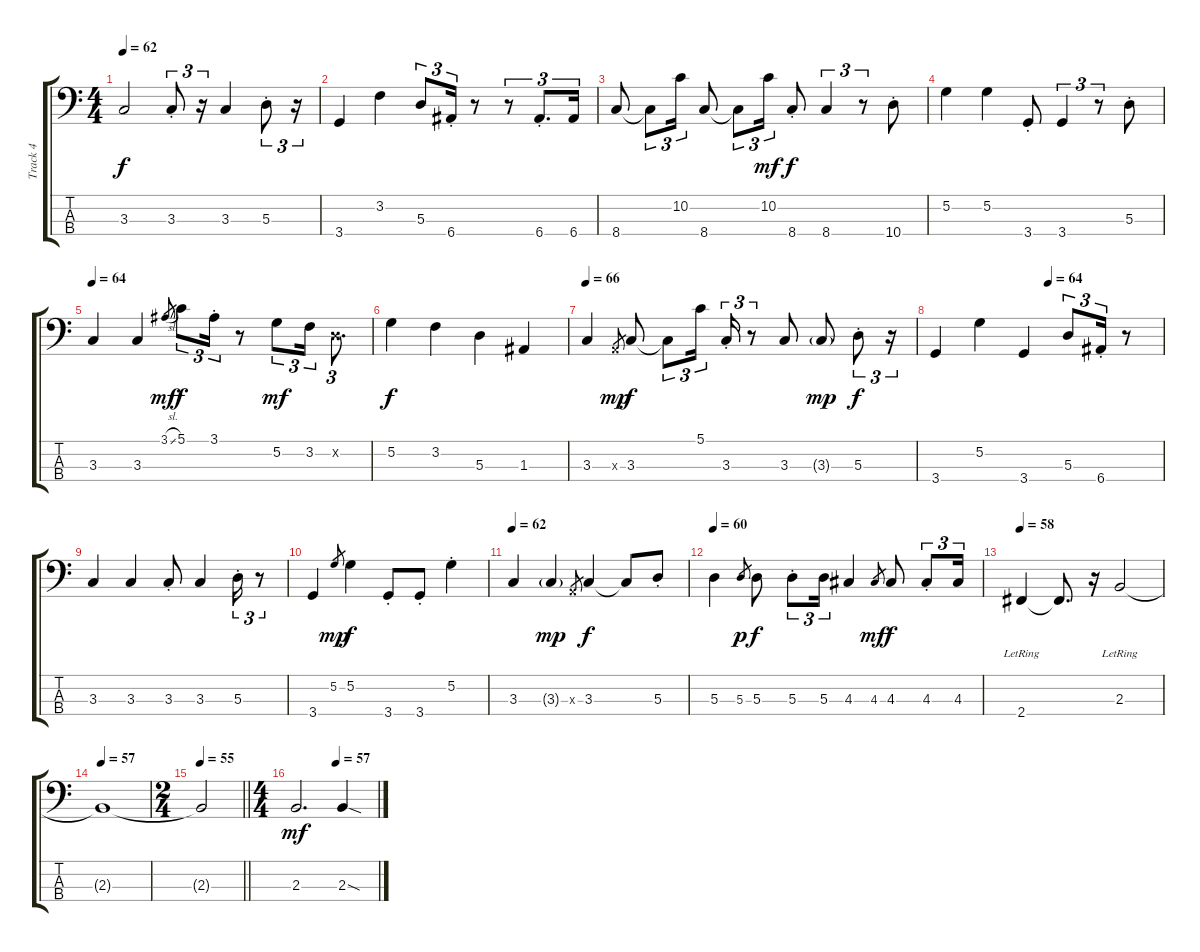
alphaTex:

\track ("Track 4" "Track 4") {instrument electricbassfinger}
\staff {score tabs}
\tuning (G2 D2 A1 E1) {hide}
\ts (4 4)
\tempo 62
\clef f4
\ks c
3.3.2{dy f} 3.3{st}.8{tu (3 2)} r.16{tu (3 2)} 3.3.4 5.3{st}.8{tu (3 2)} r.16{tu (3 2)} |
3.4.4 3.2.4 5.3.8{tu (3 2)} 6.4{st}.16{tu (3 2)} r.8 r.8{tu (3 2)} 6.4{st}.8{d tu (3 2)} 6.4.16{tu (3 2)} |
8.4.8 8.4{t}.8{tu (3 2)} 10.2.16{tu (3 2)} 8.4.8 8.4{t}.8{tu (3 2)} 10.2.16{tu (3 2) dy mf} 8.4{st}.8{dy f} 8.4.4{tu (3 2)} r.8{tu (3 2)} 10.4{st}.8 |
5.2.4 5.2.4 3.4{st}.8 3.4.4{tu (3 2)} r.8{tu (3 2)} 5.3{st}.8 |
\tempo 64
3.3.4 3.3.4 3.1{sl}.8{gr dy mf} 5.1.8{tu (3 2) dy f} 3.1{st}.16{tu (3 2)} r.8 5.2.8{tu (3 2) dy mf} 3.2.16{tu (3 2)} 0.2{x}.8{d tu (3 2)} |
5.2.4{dy f} 3.2.4 5.3.4 1.3.4 |
\tempo 66
3.3.4 0.3{x}.8{gr dy mp} 3.3.8{dy f} 3.3{t}.8{tu (3 2)} 5.1.16{tu (3 2)} 3.3{st}.16{tu (3 2)} r.8{tu (3 2)} 3.3.8 3.3{g}.8{dy mp} 5.3{st}.8{tu (3 2) dy f} r.16{tu (3 2)} |
\tempo (64 0.5)
3.4.4 5.2.4 3.4.4 5.3.8{tu (3 2)} 6.4{st}.16{tu (3 2)} r.8 |
3.3.4 3.3.4 3.3{st}.8 3.3.4 5.3{st}.16{tu (3 2)} r.8{tu (3 2)} |
3.4.4 5.2.8{gr dy mp} 5.2.4{dy f} 3.4{st}.8 3.4{st}.8 5.2{st}.4 |
\tempo 62
3.3.4 3.3{g}.4{dy mp} 0.3{x}.8{gr} 3.3.4{dy f} 3.3{t}.8 5.3{st}.8 |
\tempo 60
5.3.4 5.3.8{gr dy p} 5.3.8{dy f} 5.3{st}.8{tu (3 2)} 5.3.16{tu (3 2)} 4.3.4 4.3.8{gr dy mf} 4.3.8{dy f} 4.3{st}.8{tu (3 2)} 4.3.16{tu (3 2)} |
\tempo 58
2.4{lr}.4 2.4{t}.8{d} r.16 2.3{lr}.2 |
\tempo 57
2.3{t}.1 |
\ts (2 4)
\tempo 55
\barLineRight lightlight
2.3{t}.2 |
\ts (4 4)
\tempo (57 0.5)
2.3.2{d dy mf} 2.3{sod}.4
